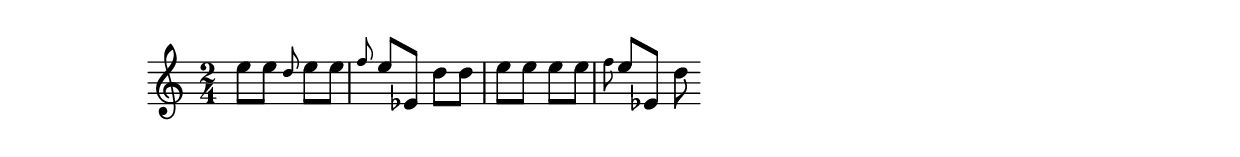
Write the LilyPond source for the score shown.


\version "1.9.2"
\header {

    texidoc ="Space from a normal note/barline to a grace note is
    smaller than to a normal note."
    
}

\score {
    \context Voice \notes
    { \time 2/4
      \relative c'' {
	  e8 e \grace d8 e e \grace f8 e es, d' d
	  e8 e e e \grace { \stemDown f8 \stemBoth } e es, d'

		  }  

    }
    \paper { raggedright = ##t}
    }

